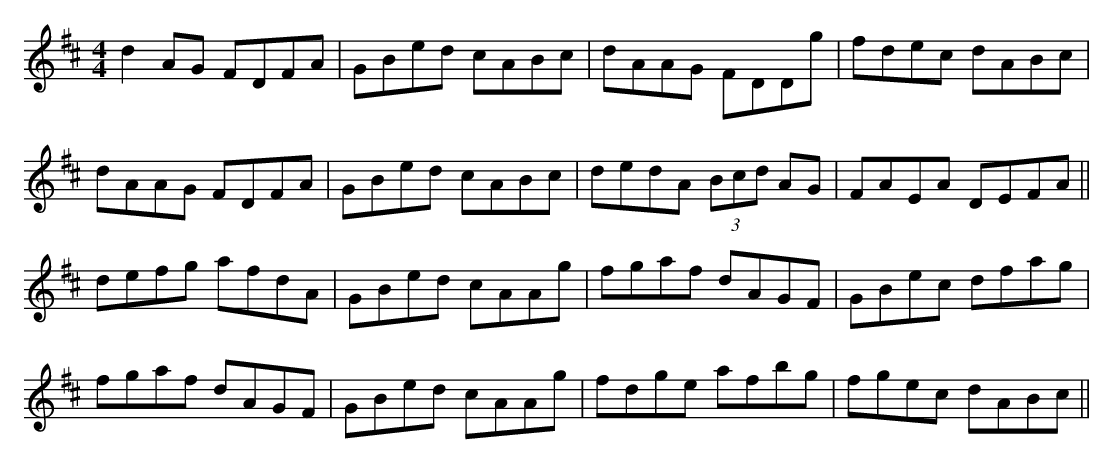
X:1
M:4/4
K:D
d2 AG FDFA|GBed cABc|dAAG FDDg|fdec dABc|
dAAG FDFA|GBed cABc|dedA (3Bcd AG|FAEA DEFA||
defg afdA|GBed cAAg|fgaf dAGF|GBec dfag|
fgaf dAGF|GBed cAAg|fdge afbg|fgec dABc||
